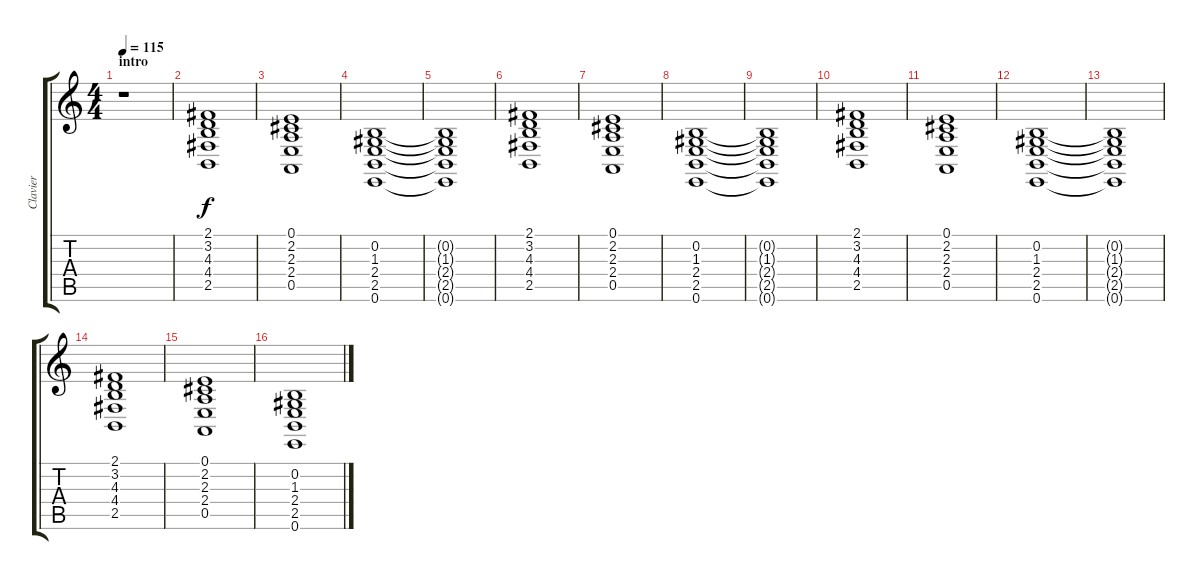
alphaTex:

\track ("Clavier" "Clavier") {instrument synthstrings2}
\staff {score tabs}
\tuning (E4 B3 G3 D3 A2 E2) {hide}
\ts (4 4)
\section ("" "intro")
\tempo 115
\clef g2
\ks c
r.1{dy f instrument synthstrings2} |
(2.1 3.2 4.3 4.4 2.5).1 |
(0.1 2.2 2.3 2.4 0.5).1 |
(0.2 1.3 2.4 2.5 0.6).1 |
(0.2{t} 1.3{t} 2.4{t} 2.5{t} 0.6{t}).1 |
(2.1 3.2 4.3 4.4 2.5).1 |
(0.1 2.2 2.3 2.4 0.5).1 |
(0.2 1.3 2.4 2.5 0.6).1 |
(0.2{t} 1.3{t} 2.4{t} 2.5{t} 0.6{t}).1 |
(2.1 3.2 4.3 4.4 2.5).1 |
(0.1 2.2 2.3 2.4 0.5).1 |
(0.2 1.3 2.4 2.5 0.6).1 |
(0.2{t} 1.3{t} 2.4{t} 2.5{t} 0.6{t}).1 |
(2.1 3.2 4.3 4.4 2.5).1 |
(0.1 2.2 2.3 2.4 0.5).1 |
(0.2 1.3 2.4 2.5 0.6).1
